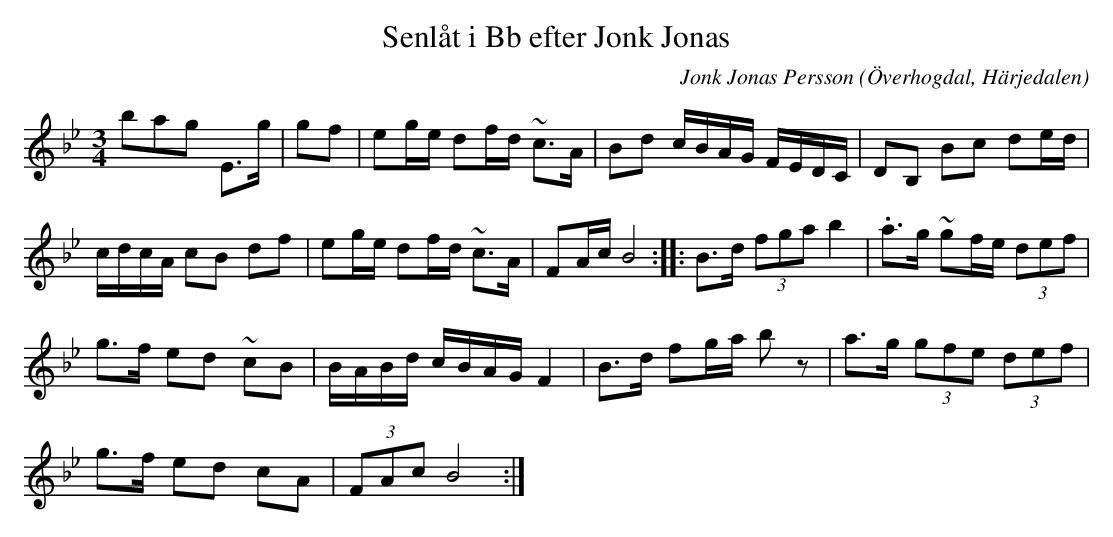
X:1
T:Senlåt i Bb efter Jonk Jonas
O:Överhogdal, Härjedalen
M:3/4
C:Jonk Jonas Persson
K:Bb
bag 2 E>g |gf | eg/2e/2 df/2d/2 ~c>A | Bd c/2B/2A/2G/2 F/2E/2D/2C/2 | DB, Bc de/2d/2 |
 c/2d/2c/2A/2 cB df | eg/2e/2 df/2d/2 ~c>A | FA/2c/2 B4 :: B>d (3fga b2 | .a>g ~gf/2e/2 (3def |
g>f ed ~cB | B/2A/2B/2d/2 c/2B/2A/2G/2 F2 | B>d fg/2a/2 b z | a>g (3gfe (3def |
g>f ed cA | (3FAc B4 :|
